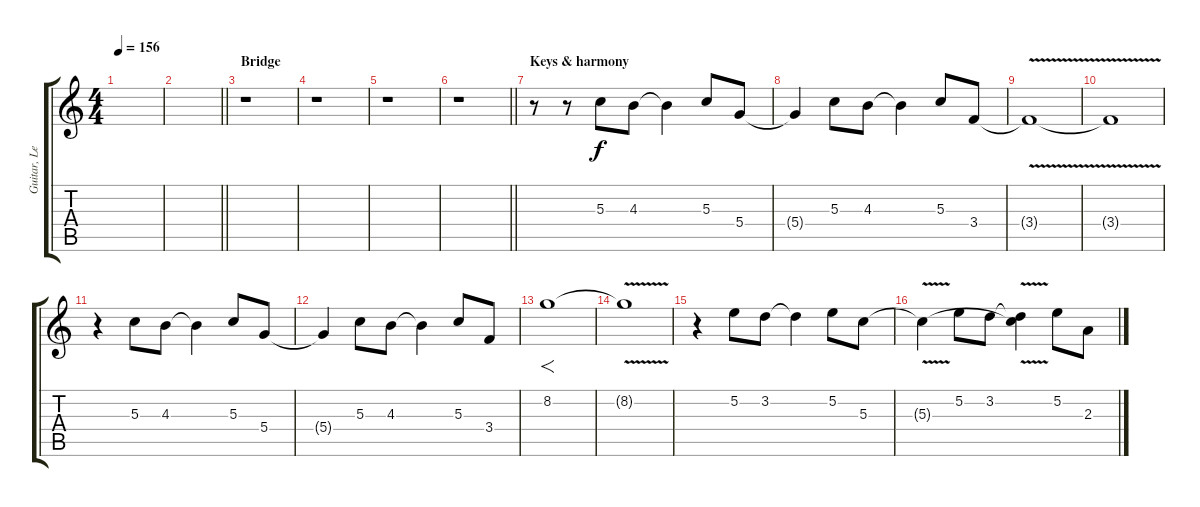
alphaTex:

\track ("Guitar, Lead" "Guitar, Le") {instrument distortionguitar}
\staff {score tabs}
\tuning (E4 B3 G3 D3 A2 E2) {hide}
\ts (4 4)
\tempo 156
\clef g2
\ks c
|
\barLineRight lightlight
|
\section ("" "Bridge")
r.1 |
r.1 |
r.1 |
\barLineRight lightlight
r.1 |
\section ("" "Keys & harmony")
r.8 r.8 5.3.8 4.3.8 4.3{t}.4 5.3.8 5.4.8 |
5.4{t}.4 5.3.8 4.3.8 4.3{t}.4 5.3.8 3.4.8 |
3.4{v t}.1 |
3.4{v t}.1 |
r.4 5.3.8 4.3.8 4.3{t}.4 5.3.8 5.4.8 |
5.4{t}.4 5.3.8 4.3.8 4.3{t}.4 5.3.8 3.4.8 |
8.2.1{f} |
8.2{v t}.1 |
r.4 5.2.8 3.2.8 3.2{t}.4 5.2.8 5.3.8 |
5.3{v t}.4 5.2.8 3.2.8 (3.2{t} 5.3{t}).4 5.2.8 2.3.8
